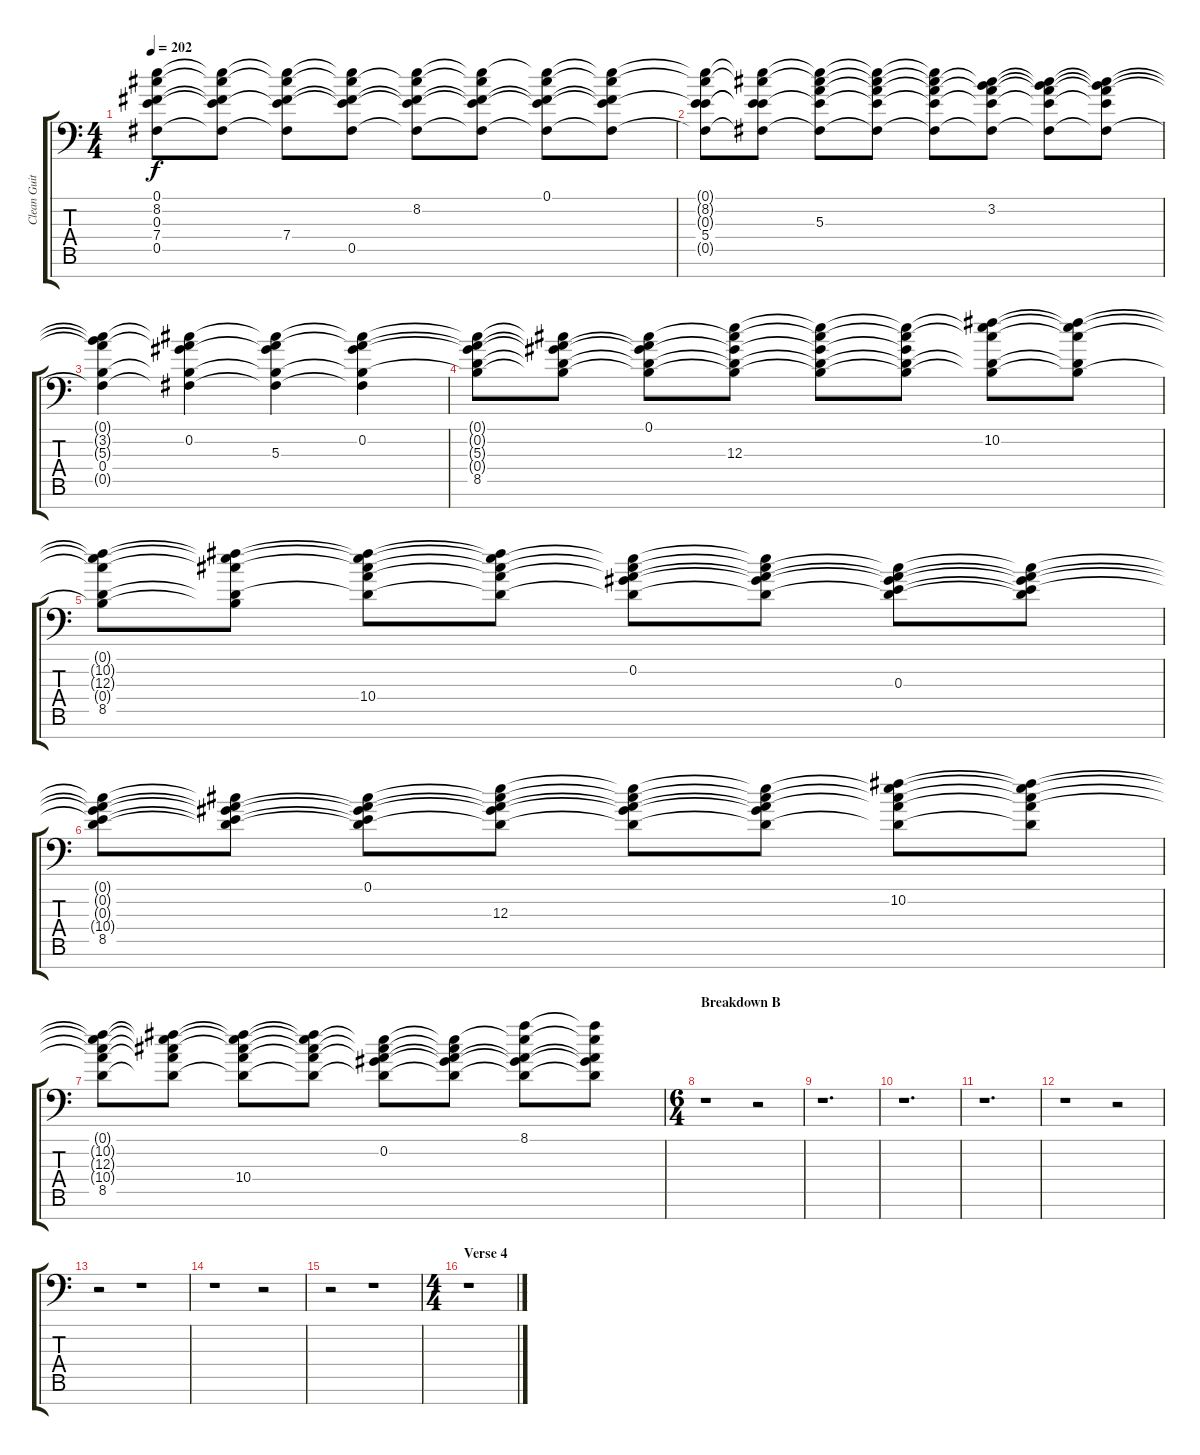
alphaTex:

\track ("Clean Guitar " "Clean Guit") {instrument electricguitarjazz}
\staff {score tabs}
\tuning (Db4 Ab3 E3 B2 Gb2 Db2 Gb1) {hide}
\ts (4 4)
\tempo 202
\clef f4
\ks c
(0.1{t} 8.2{t} 0.3{t} 7.4{t} 0.5{t}).8{dy f} (0.1{t} 8.2{t} 0.3{t} 7.4{t} 0.5{t}).8 (0.1{t} 8.2{t} 0.3{t} 7.4 0.5{t}).8 (0.1{t} 8.2{t} 0.3{t} 7.4{t} 0.5).8 (0.1{t} 8.2 0.3{t} 7.4{t} 0.5{t}).8 (0.1{t} 8.2{t} 0.3{t} 7.4{t} 0.5{t}).8 (0.1 8.2{t} 0.3{t} 7.4{t} 0.5{t}).8 (0.1{t} 8.2{t} 0.3{t} 7.4{t} 0.5{t}).8 |
(0.1{t} 8.2{t} 0.3{t} 5.4 0.5{t}).8 (0.1{t} 8.2{t} 0.3{t} 5.4{t} 0.5{t}).8 (0.1{t} 8.2{t} 5.3 5.4{t} 0.5{t}).8 (0.1{t} 8.2{t} 5.3{t} 5.4{t} 0.5{t}).8 (0.1{t} 8.2{t} 5.3{t} 5.4{t} 0.5{t}).8 (0.1{t} 3.2 5.3{t} 5.4{t} 0.5{t}).8 (0.1{t} 3.2{t} 5.3{t} 5.4{t} 0.5{t}).8 (0.1{t} 3.2{t} 5.3{t} 5.4{t} 0.5{t}).8 |
(0.1{t} 3.2{t} 5.3{t} 0.4 0.5{t}).4 (0.1{t} 0.2 5.3{t} 0.4{t} 0.5{t}).4 (0.1{t} 0.2{t} 5.3 0.4{t} 0.5{t}).4 (0.1{t} 0.2 5.3{t} 0.4{t} 0.5{t}).4 |
(0.1{t} 0.2{t} 5.3{t} 0.4{t} 8.5).8 (0.1{t} 0.2{t} 5.3{t} 0.4{t} 8.5{t}).8 (0.1 0.2{t} 5.3{t} 0.4{t} 8.5{t}).8 (0.1{t} 0.2{t} 12.3 0.4{t} 8.5{t}).8 (0.1{t} 0.2{t} 12.3{t} 0.4{t} 8.5{t}).8 (0.1{t} 0.2{t} 12.3{t} 0.4{t} 8.5{t}).8 (0.1{t} 10.2 12.3{t} 0.4{t} 8.5{t}).8 (0.1{t} 10.2{t} 12.3{t} 0.4{t} 8.5{t}).8 |
(0.1{t} 10.2{t} 12.3{t} 0.4{t} 8.5).8 (0.1{t} 10.2{t} 12.3{t} 0.4{t} 8.5{t}).8 (0.1{t} 10.2{t} 12.3{t} 10.4 8.5{t}).8 (0.1{t} 10.2{t} 12.3{t} 10.4{t} 8.5{t}).8 (0.1{t} 0.2 12.3{t} 10.4{t} 8.5{t}).8 (0.1{t} 0.2{t} 12.3{t} 10.4{t} 8.5{t}).8 (0.1{t} 0.2{t} 0.3 10.4{t} 8.5{t}).8 (0.1{t} 0.2{t} 0.3{t} 10.4{t} 8.5{t}).8 |
(0.1{t} 0.2{t} 0.3{t} 10.4{t} 8.5).8 (0.1{t} 0.2{t} 0.3{t} 10.4{t} 8.5{t}).8 (0.1 0.2{t} 0.3{t} 10.4{t} 8.5{t}).8 (0.1{t} 0.2{t} 12.3 10.4{t} 8.5{t}).8 (0.1{t} 0.2{t} 12.3{t} 10.4{t} 8.5{t}).8 (0.1{t} 0.2{t} 12.3{t} 10.4{t} 8.5{t}).8 (0.1{t} 10.2 12.3{t} 10.4{t} 8.5{t}).8 (0.1{t} 10.2{t} 12.3{t} 10.4{t} 8.5{t}).8 |
(0.1{t} 10.2{t} 12.3{t} 10.4{t} 8.5).8 (0.1{t} 10.2{t} 12.3{t} 10.4{t} 8.5{t}).8 (0.1{t} 10.2{t} 12.3{t} 10.4 8.5{t}).8 (0.1{t} 10.2{t} 12.3{t} 10.4{t} 8.5{t}).8 (0.1{t} 0.2 12.3{t} 10.4{t} 8.5{t}).8 (0.1{t} 0.2{t} 12.3{t} 10.4{t} 8.5{t}).8 (8.1 0.2{t} 12.3{t} 10.4{t} 8.5{t}).8 (8.1{t} 0.2{t} 12.3{t} 10.4{t} 8.5{t}).8 |
\ts (6 4)
\section ("" "Breakdown B")
r.1 r.2 |
r.1{d} |
r.1{d} |
r.1{d} |
r.1 r.2 |
r.2 r.1 |
r.1 r.2 |
r.2 r.1 |
\ts (4 4)
\section ("" "Verse 4")
r.1
